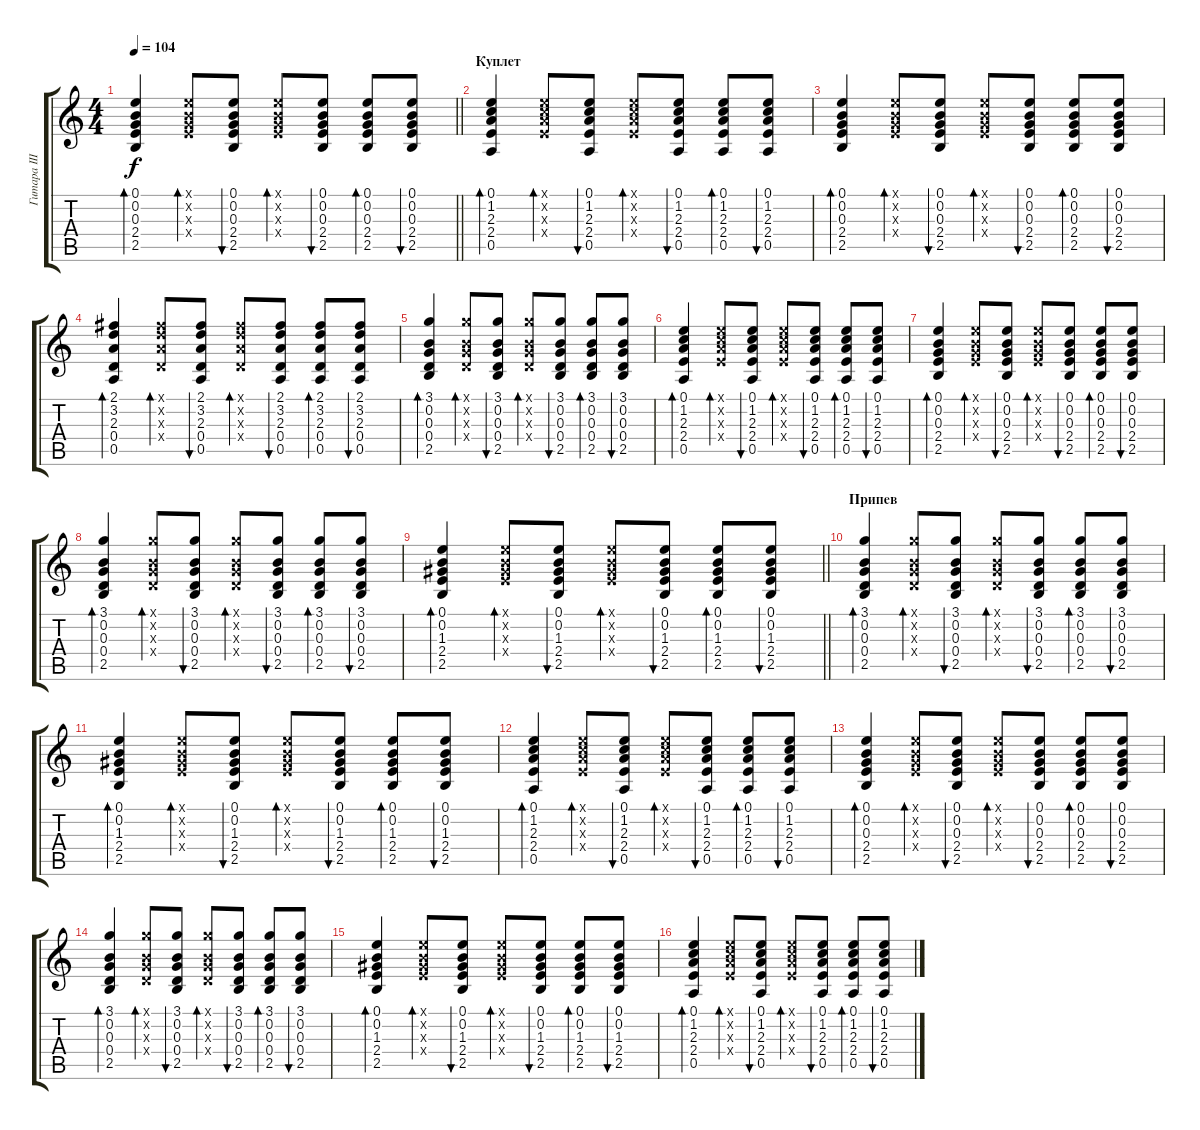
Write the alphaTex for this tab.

\track ("Гитара III" "Гитара III") {instrument electricguitarclean}
\staff {score tabs}
\tuning (E4 B3 G3 D3 A2 E2) {hide}
\ts (4 4)
\tempo 104
\clef g2
\barLineRight lightlight
\ks c
(0.1 0.2 0.3 2.4 2.5).4{bd 60 dy f} (0.1{x} 0.2{x} 0.3{x} 2.4{x}).8{bd 60} (0.1 0.2 0.3 2.4 2.5).8{bu 60} (0.1{x} 0.2{x} 0.3{x} 2.4{x}).8{bd 60} (0.1 0.2 0.3 2.4 2.5).8{bu 60} (0.1 0.2 0.3 2.4 2.5).8{bd 60} (0.1 0.2 0.3 2.4 2.5).8{bu 60} |
\section ("" "Куплет")
(0.1 1.2 2.3 2.4 0.5).4{bd 60} (0.1{x} 1.2{x} 2.3{x} 2.4{x}).8{bd 60} (0.1 1.2 2.3 2.4 0.5).8{bu 60} (0.1{x} 1.2{x} 2.3{x} 2.4{x}).8{bd 60} (0.1 1.2 2.3 2.4 0.5).8{bu 60} (0.1 1.2 2.3 2.4 0.5).8{bd 60} (0.1 1.2 2.3 2.4 0.5).8{bu 60} |
(0.1 0.2 0.3 2.4 2.5).4{bd 60} (0.1{x} 0.2{x} 0.3{x} 2.4{x}).8{bd 60} (0.1 0.2 0.3 2.4 2.5).8{bu 60} (0.1{x} 0.2{x} 0.3{x} 2.4{x}).8{bd 60} (0.1 0.2 0.3 2.4 2.5).8{bu 60} (0.1 0.2 0.3 2.4 2.5).8{bd 60} (0.1 0.2 0.3 2.4 2.5).8{bu 60} |
(2.1 3.2 2.3 0.4 0.5).4{bd 60} (2.1{x} 3.2{x} 2.3{x} 0.4{x}).8{bd 60} (2.1 3.2 2.3 0.4 0.5).8{bu 60} (2.1{x} 3.2{x} 2.3{x} 0.4{x}).8{bd 60} (2.1 3.2 2.3 0.4 0.5).8{bu 60} (2.1 3.2 2.3 0.4 0.5).8{bd 60} (2.1 3.2 2.3 0.4 0.5).8{bu 60} |
(3.1 0.2 0.3 0.4 2.5).4{bd 60} (3.1{x} 0.2{x} 0.3{x} 0.4{x}).8{bd 60} (3.1 0.2 0.3 0.4 2.5).8{bu 60} (3.1{x} 0.2{x} 0.3{x} 0.4{x}).8{bd 60} (3.1 0.2 0.3 0.4 2.5).8{bu 60} (3.1 0.2 0.3 0.4 2.5).8{bd 60} (3.1 0.2 0.3 0.4 2.5).8{bu 60} |
(0.1 1.2 2.3 2.4 0.5).4{bd 60} (0.1{x} 1.2{x} 2.3{x} 2.4{x}).8{bd 60} (0.1 1.2 2.3 2.4 0.5).8{bu 60} (0.1{x} 1.2{x} 2.3{x} 2.4{x}).8{bd 60} (0.1 1.2 2.3 2.4 0.5).8{bu 60} (0.1 1.2 2.3 2.4 0.5).8{bd 60} (0.1 1.2 2.3 2.4 0.5).8{bu 60} |
(0.1 0.2 0.3 2.4 2.5).4{bd 60} (0.1{x} 0.2{x} 0.3{x} 2.4{x}).8{bd 60} (0.1 0.2 0.3 2.4 2.5).8{bu 60} (0.1{x} 0.2{x} 0.3{x} 2.4{x}).8{bd 60} (0.1 0.2 0.3 2.4 2.5).8{bu 60} (0.1 0.2 0.3 2.4 2.5).8{bd 60} (0.1 0.2 0.3 2.4 2.5).8{bu 60} |
(3.1 0.2 0.3 0.4 2.5).4{bd 60} (3.1{x} 0.2{x} 0.3{x} 0.4{x}).8{bd 60} (3.1 0.2 0.3 0.4 2.5).8{bu 60} (3.1{x} 0.2{x} 0.3{x} 0.4{x}).8{bd 60} (3.1 0.2 0.3 0.4 2.5).8{bu 60} (3.1 0.2 0.3 0.4 2.5).8{bd 60} (3.1 0.2 0.3 0.4 2.5).8{bu 60} |
\barLineRight lightlight
(0.1 0.2 1.3 2.4 2.5).4{bd 60} (0.1{x} 0.2{x} 1.3{x} 2.4{x}).8{bd 60} (0.1 0.2 1.3 2.4 2.5).8{bu 60} (0.1{x} 0.2{x} 1.3{x} 2.4{x}).8{bd 60} (0.1 0.2 1.3 2.4 2.5).8{bu 60} (0.1 0.2 1.3 2.4 2.5).8{bd 60} (0.1 0.2 1.3 2.4 2.5).8{bu 60} |
\section ("" "Припев")
(3.1 0.2 0.3 0.4 2.5).4{bd 60} (3.1{x} 0.2{x} 0.3{x} 0.4{x}).8{bd 60} (3.1 0.2 0.3 0.4 2.5).8{bu 60} (3.1{x} 0.2{x} 0.3{x} 0.4{x}).8{bd 60} (3.1 0.2 0.3 0.4 2.5).8{bu 60} (3.1 0.2 0.3 0.4 2.5).8{bd 60} (3.1 0.2 0.3 0.4 2.5).8{bu 60} |
(0.1 0.2 1.3 2.4 2.5).4{bd 60} (0.1{x} 0.2{x} 1.3{x} 2.4{x}).8{bd 60} (0.1 0.2 1.3 2.4 2.5).8{bu 60} (0.1{x} 0.2{x} 1.3{x} 2.4{x}).8{bd 60} (0.1 0.2 1.3 2.4 2.5).8{bu 60} (0.1 0.2 1.3 2.4 2.5).8{bd 60} (0.1 0.2 1.3 2.4 2.5).8{bu 60} |
(0.1 1.2 2.3 2.4 0.5).4{bd 60} (0.1{x} 1.2{x} 2.3{x} 2.4{x}).8{bd 60} (0.1 1.2 2.3 2.4 0.5).8{bu 60} (0.1{x} 1.2{x} 2.3{x} 2.4{x}).8{bd 60} (0.1 1.2 2.3 2.4 0.5).8{bu 60} (0.1 1.2 2.3 2.4 0.5).8{bd 60} (0.1 1.2 2.3 2.4 0.5).8{bu 60} |
(0.1 0.2 0.3 2.4 2.5).4{bd 60} (0.1{x} 0.2{x} 0.3{x} 2.4{x}).8{bd 60} (0.1 0.2 0.3 2.4 2.5).8{bu 60} (0.1{x} 0.2{x} 0.3{x} 2.4{x}).8{bd 60} (0.1 0.2 0.3 2.4 2.5).8{bu 60} (0.1 0.2 0.3 2.4 2.5).8{bd 60} (0.1 0.2 0.3 2.4 2.5).8{bu 60} |
(3.1 0.2 0.3 0.4 2.5).4{bd 60} (3.1{x} 0.2{x} 0.3{x} 0.4{x}).8{bd 60} (3.1 0.2 0.3 0.4 2.5).8{bu 60} (3.1{x} 0.2{x} 0.3{x} 0.4{x}).8{bd 60} (3.1 0.2 0.3 0.4 2.5).8{bu 60} (3.1 0.2 0.3 0.4 2.5).8{bd 60} (3.1 0.2 0.3 0.4 2.5).8{bu 60} |
(0.1 0.2 1.3 2.4 2.5).4{bd 60} (0.1{x} 0.2{x} 1.3{x} 2.4{x}).8{bd 60} (0.1 0.2 1.3 2.4 2.5).8{bu 60} (0.1{x} 0.2{x} 1.3{x} 2.4{x}).8{bd 60} (0.1 0.2 1.3 2.4 2.5).8{bu 60} (0.1 0.2 1.3 2.4 2.5).8{bd 60} (0.1 0.2 1.3 2.4 2.5).8{bu 60} |
(0.1 1.2 2.3 2.4 0.5).4{bd 60} (0.1{x} 1.2{x} 2.3{x} 2.4{x}).8{bd 60} (0.1 1.2 2.3 2.4 0.5).8{bu 60} (0.1{x} 1.2{x} 2.3{x} 2.4{x}).8{bd 60} (0.1 1.2 2.3 2.4 0.5).8{bu 60} (0.1 1.2 2.3 2.4 0.5).8{bd 60} (0.1 1.2 2.3 2.4 0.5).8{bu 60}
